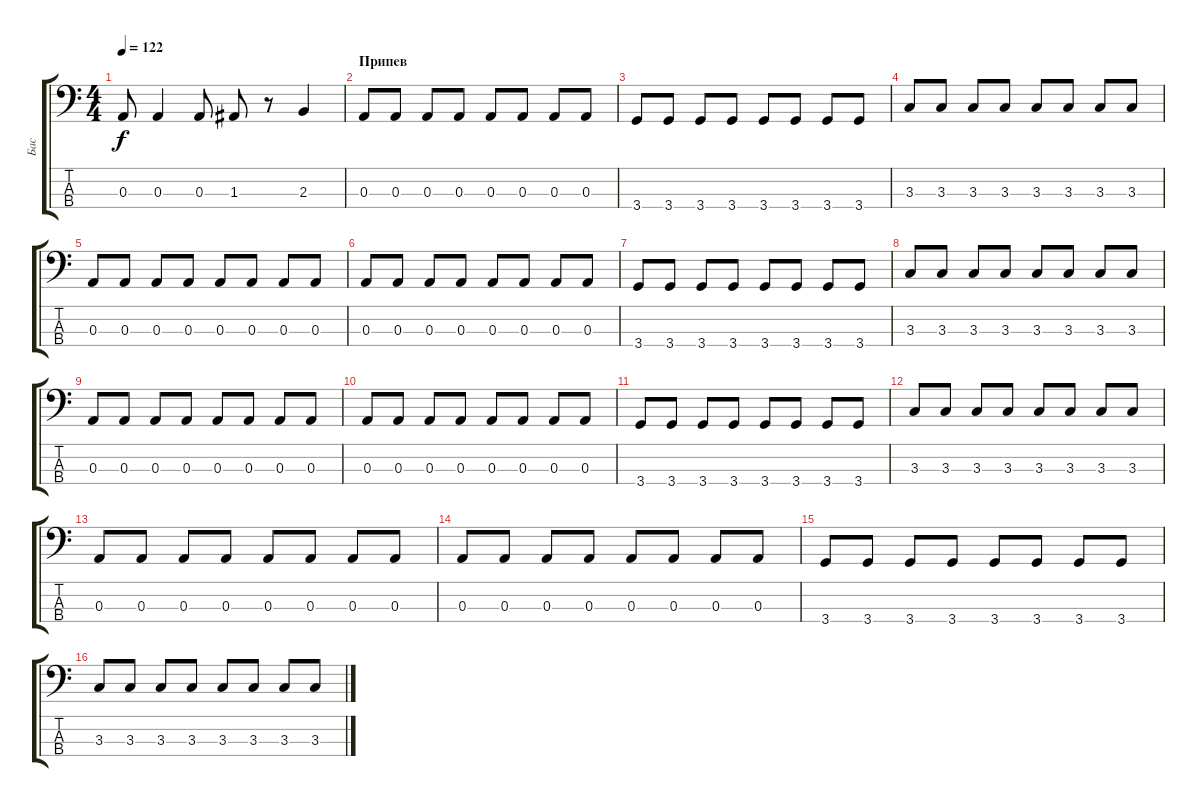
\track ("Бас" "Бас") {instrument electricbassfinger}
\staff {score tabs}
\tuning (G2 D2 A1 E1) {hide}
\ts (4 4)
\tempo 122
\clef f4
\ks c
0.3.8{dy f} 0.3.4 0.3.8 1.3.8 r.8 2.3.4 |
\section ("" "Припев")
0.3.8 0.3.8 0.3.8 0.3.8 0.3.8 0.3.8 0.3.8 0.3.8 |
3.4.8 3.4.8 3.4.8 3.4.8 3.4.8 3.4.8 3.4.8 3.4.8 |
3.3.8 3.3.8 3.3.8 3.3.8 3.3.8 3.3.8 3.3.8 3.3.8 |
0.3.8 0.3.8 0.3.8 0.3.8 0.3.8 0.3.8 0.3.8 0.3.8 |
0.3.8 0.3.8 0.3.8 0.3.8 0.3.8 0.3.8 0.3.8 0.3.8 |
3.4.8 3.4.8 3.4.8 3.4.8 3.4.8 3.4.8 3.4.8 3.4.8 |
3.3.8 3.3.8 3.3.8 3.3.8 3.3.8 3.3.8 3.3.8 3.3.8 |
0.3.8 0.3.8 0.3.8 0.3.8 0.3.8 0.3.8 0.3.8 0.3.8 |
0.3.8 0.3.8 0.3.8 0.3.8 0.3.8 0.3.8 0.3.8 0.3.8 |
3.4.8 3.4.8 3.4.8 3.4.8 3.4.8 3.4.8 3.4.8 3.4.8 |
3.3.8 3.3.8 3.3.8 3.3.8 3.3.8 3.3.8 3.3.8 3.3.8 |
0.3.8 0.3.8 0.3.8 0.3.8 0.3.8 0.3.8 0.3.8 0.3.8 |
0.3.8 0.3.8 0.3.8 0.3.8 0.3.8 0.3.8 0.3.8 0.3.8 |
3.4.8 3.4.8 3.4.8 3.4.8 3.4.8 3.4.8 3.4.8 3.4.8 |
3.3.8 3.3.8 3.3.8 3.3.8 3.3.8 3.3.8 3.3.8 3.3.8
